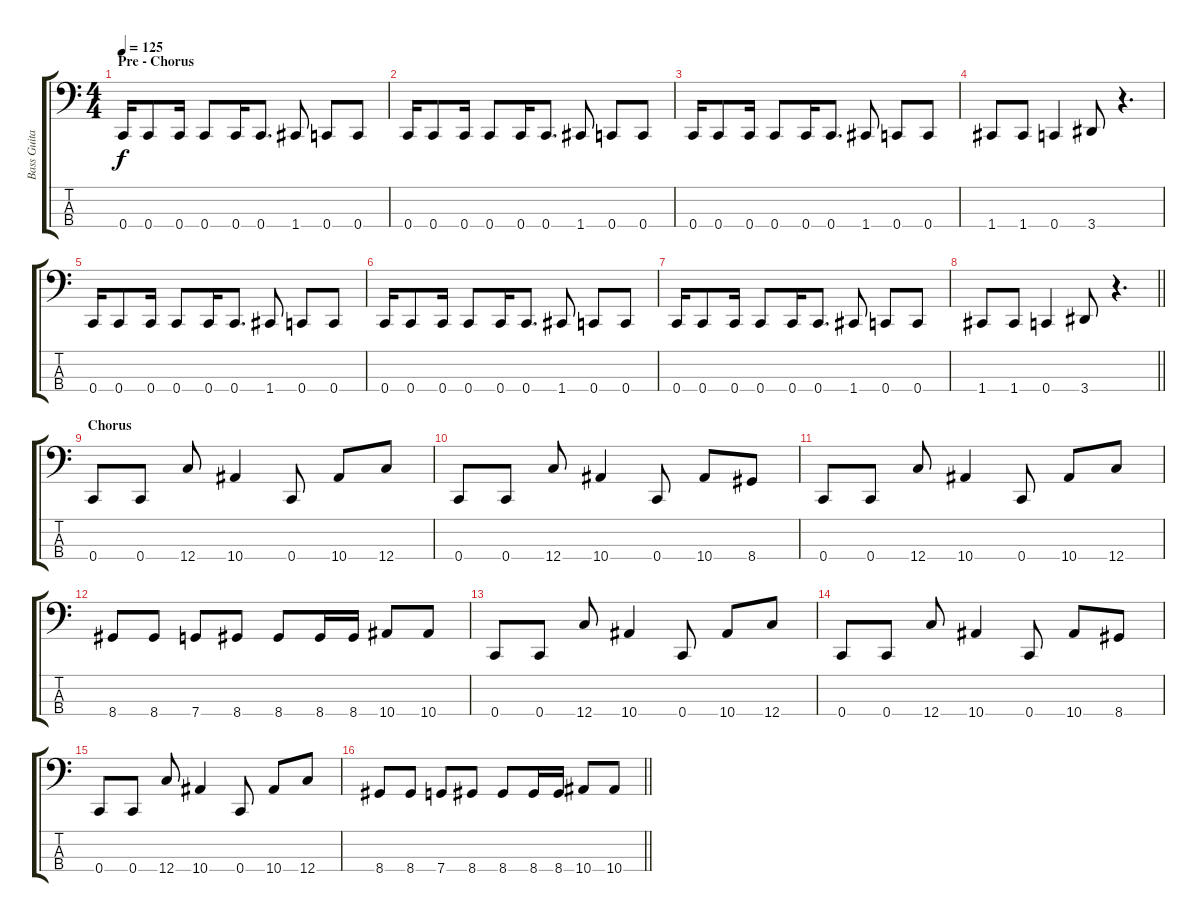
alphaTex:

\track ("Bass Guitar (Blasko)" "Bass Guita") {instrument electricbasspick}
\staff {score tabs}
\tuning (F2 C2 G1 C1) {hide}
\ts (4 4)
\section ("" "Pre - Chorus")
\tempo 125
\clef f4
\ks c
0.4.16{dy f} 0.4.8 0.4.16 0.4.8 0.4.16 0.4.8{d} 1.4.8 0.4.8 0.4.8 |
0.4.16 0.4.8 0.4.16 0.4.8 0.4.16 0.4.8{d} 1.4.8 0.4.8 0.4.8 |
0.4.16 0.4.8 0.4.16 0.4.8 0.4.16 0.4.8{d} 1.4.8 0.4.8 0.4.8 |
1.4.8 1.4.8 0.4.4 3.4.8 r.4{d} |
0.4.16 0.4.8 0.4.16 0.4.8 0.4.16 0.4.8{d} 1.4.8 0.4.8 0.4.8 |
0.4.16 0.4.8 0.4.16 0.4.8 0.4.16 0.4.8{d} 1.4.8 0.4.8 0.4.8 |
0.4.16 0.4.8 0.4.16 0.4.8 0.4.16 0.4.8{d} 1.4.8 0.4.8 0.4.8 |
\barLineRight lightlight
1.4.8 1.4.8 0.4.4 3.4.8 r.4{d} |
\section ("" "Chorus")
0.4.8 0.4.8 12.4.8 10.4.4 0.4.8 10.4.8 12.4.8 |
0.4.8 0.4.8 12.4.8 10.4.4 0.4.8 10.4.8 8.4.8 |
0.4.8 0.4.8 12.4.8 10.4.4 0.4.8 10.4.8 12.4.8 |
8.4.8 8.4.8 7.4.8 8.4.8 8.4.8 8.4.16 8.4.16 10.4.8 10.4.8 |
0.4.8 0.4.8 12.4.8 10.4.4 0.4.8 10.4.8 12.4.8 |
0.4.8 0.4.8 12.4.8 10.4.4 0.4.8 10.4.8 8.4.8 |
0.4.8 0.4.8 12.4.8 10.4.4 0.4.8 10.4.8 12.4.8 |
\barLineRight lightlight
8.4.8 8.4.8 7.4.8 8.4.8 8.4.8 8.4.16 8.4.16 10.4.8 10.4.8
